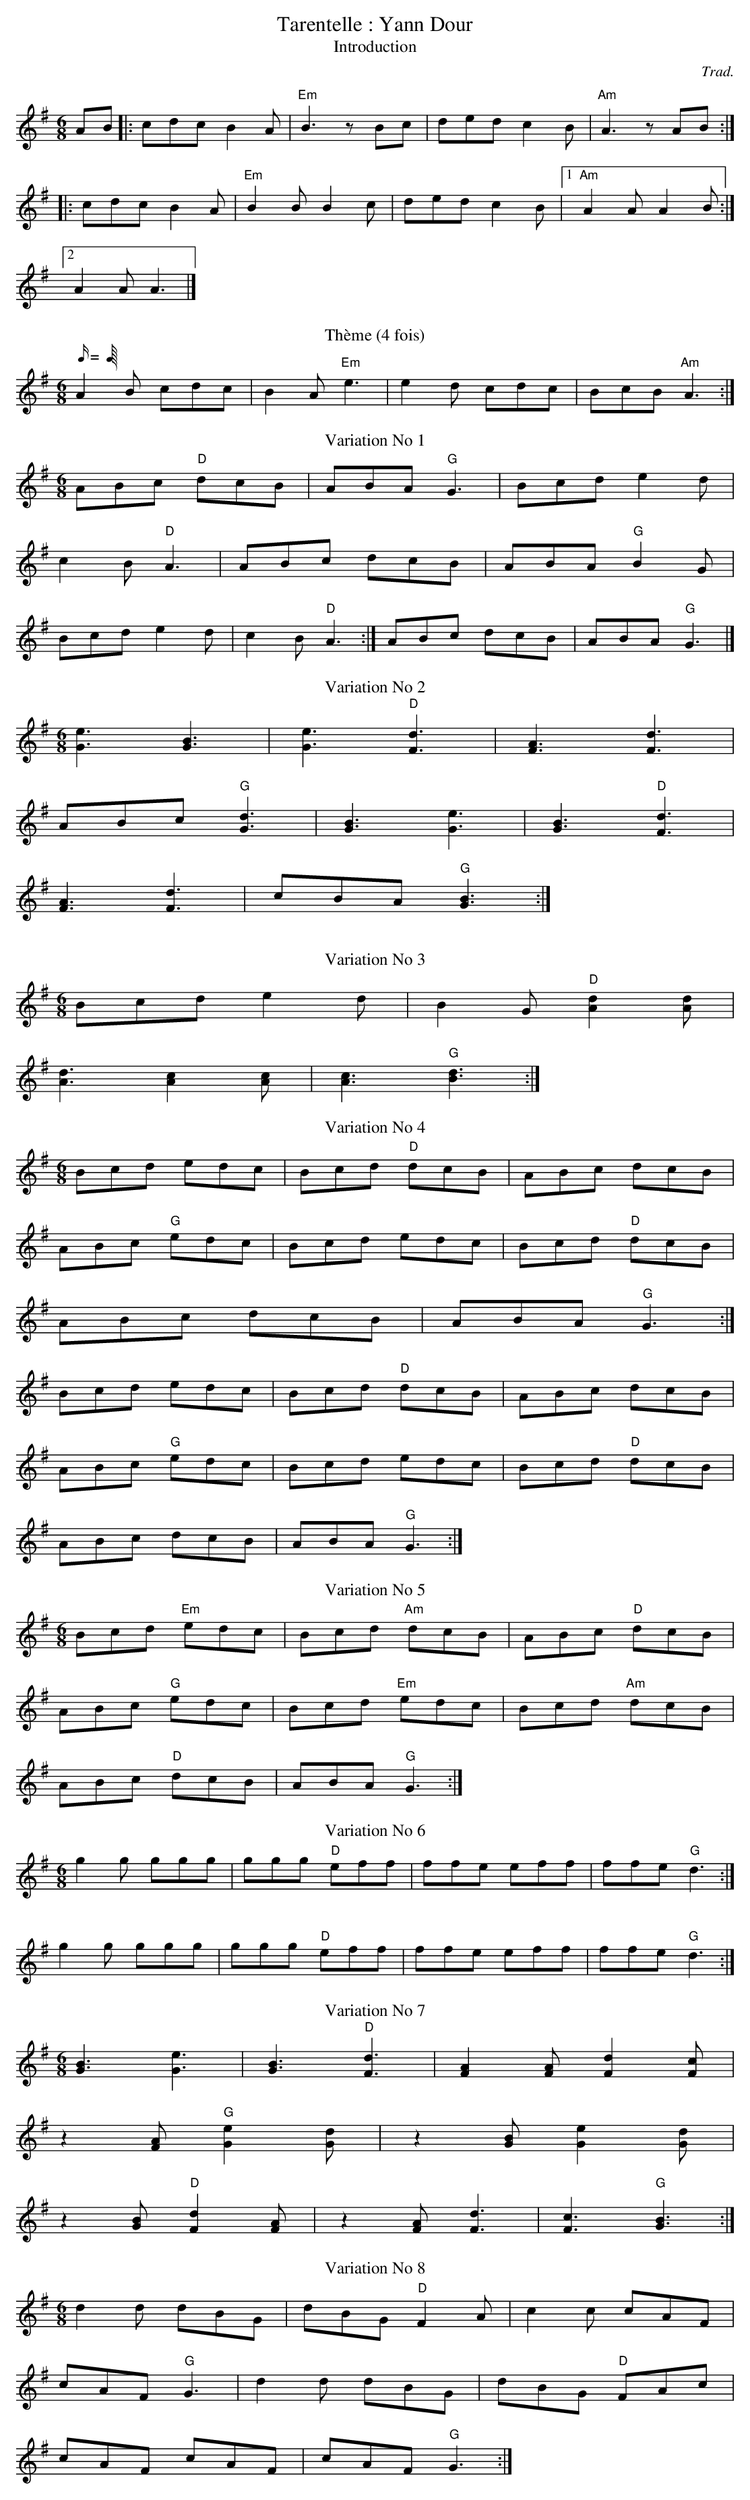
X:1
T:Tarentelle : Yann Dour
C:Trad.
T:Introduction
Q:C6=120
M:6/8
L:1/16
K:G
A2B2 |: c2d2c2 B4 A2 | "Em"B6 z2 B2c2 | d2e2d2 c4 B2 | "Am"A6 z2 A2B2 ::
c2d2c2 B4 A2 | "Em"B4 B2 B4 c2 | d2e2d2 c4 B2 |1 "Am"A4 A2 A4 B2 :|2
A4 A2 A6 |]
T:Thème (4 fois)
Q:C6=220
A4 B2 c2d2c2 | B4 A2 "Em"e6 | e4 d2 c2d2c2 | B2c2B2 "Am"A6 :|
T:Variation No 1
A2B2c2 "D"d2c2B2 | A2B2A2 "G"G6 | B2c2d2 e4 d2 |
c4 B2 "D"A6 | A2B2c2 d2c2B2 | A2B2A2 "G"B4 G2 |
B2c2d2 e4 d2 | c4 B2 "D"A6 :| A2B2c2 d2c2B2 | A2B2A2 "G"G6 |]
T:Variation No 2
[G6e6] [G6B6] | [G6e6] "D"[F6d6] | [F6A6] [F6d6] |
A2B2c2 "G"[G6d6] | [G6B6] [G6e6] | [G6B6] "D"[F6d6] |
[F6A6] [F6d6] | c2B2A2 "G"[G6B6] :|
T:Variation No 3
B2c2d2 e4 d2 | B4 G2 "D"[A4d4] [A2d2] |
[A6d6] [A4c4] [A2c2] | [A6c6] "G"[B6d6] :|
T:Variation No 4
B2c2d2 e2d2c2 | B2c2d2 "D"d2c2B2 | A2B2c2 d2c2B2 |
A2B2c2 "G"e2d2c2 | B2c2d2 e2d2c2 | B2c2d2 "D"d2c2B2 |
A2B2c2 d2c2B2 | A2B2A2 "G"G6 :|
B2c2d2 e2d2c2 | B2c2d2 "D"d2c2B2 | A2B2c2 d2c2B2 |
A2B2c2 "G"e2d2c2 | B2c2d2 e2d2c2 | B2c2d2 "D"d2c2B2 |
A2B2c2 d2c2B2 | A2B2A2 "G"G6 :|
T:Variation No 5
B2c2d2 "Em"e2d2c2 | B2c2d2 "Am"d2c2B2 | A2B2c2 "D"d2c2B2 |
A2B2c2 "G"e2d2c2 | B2c2d2 "Em"e2d2c2 | B2c2d2 "Am"d2c2B2 |
A2B2c2 "D"d2c2B2 | A2B2A2 "G"G6 :|
T:Variation No 6
g4 g2 g2g2g2 | g2g2g2 "D"e2f2f2 | f2f2e2 e2f2f2 | f2f2e2 "G"d6 :|
g4 g2 g2g2g2 | g2g2g2 "D"e2f2f2 | f2f2e2 e2f2f2 | f2f2e2 "G"d6 :|
T:Variation No 7
[G6B6] [G6e6] | [G6B6] "D"[F6d6] | [F4A4] [F2A2][F4d4] [F2c2] |
 z4 [F2A2] "G"[G4e4] [G2d2] | z4 [G2B2] [G4e4] [G2d2] |
z4 [G2B2] "D"[F4d4] [F2A2] | z4 [F2A2] [F6d6] | [F6c6] "G"[G6B6] :|
T:Variation No 8
d4 d2 d2B2G2 | d2B2G2 "D"F4 A2 | c4 c2 c2A2F2 |
c2A2F2 "G"G6 | d4 d2 d2B2G2 | d2B2G2 "D"F2A2c2 |
c2A2F2 c2A2F2 | c2A2F2 "G"G6 :|
